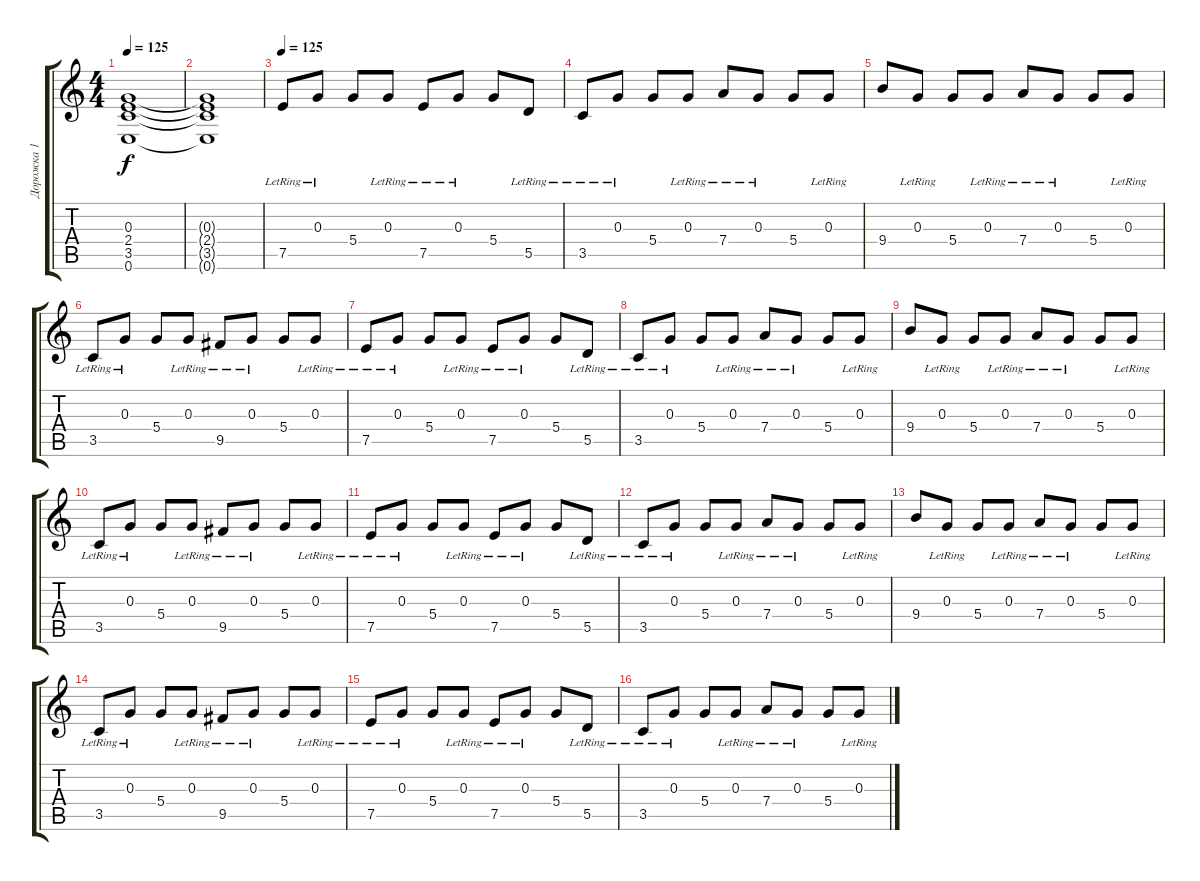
\track ("Дорожка 1" "Дорожка 1") {instrument acousticguitarsteel}
\staff {score tabs}
\tuning (E4 B3 G3 D3 A2 E2) {hide}
\ts (4 4)
\tempo 125
\clef g2
\ks c
(0.3 2.4 3.5 0.6).1{dy f} |
(0.3{t} 2.4{t} 3.5{t} 0.6{t}).1 |
\tempo 125
7.5{lr}.8 0.3{lr}.8 5.4.8 0.3{lr}.8 7.5{lr}.8 0.3{lr}.8 5.4.8 5.5{lr}.8 |
3.5{lr}.8 0.3{lr}.8 5.4.8 0.3{lr}.8 7.4{lr}.8 0.3{lr}.8 5.4.8 0.3{lr}.8 |
9.4.8 0.3{lr}.8 5.4.8 0.3{lr}.8 7.4{lr}.8 0.3{lr}.8 5.4.8 0.3{lr}.8 |
3.5{lr}.8 0.3{lr}.8 5.4.8 0.3{lr}.8 9.5{lr}.8 0.3{lr}.8 5.4.8 0.3{lr}.8 |
7.5{lr}.8 0.3{lr}.8 5.4.8 0.3{lr}.8 7.5{lr}.8 0.3{lr}.8 5.4.8 5.5{lr}.8 |
3.5{lr}.8 0.3{lr}.8 5.4.8 0.3{lr}.8 7.4{lr}.8 0.3{lr}.8 5.4.8 0.3{lr}.8 |
9.4.8 0.3{lr}.8 5.4.8 0.3{lr}.8 7.4{lr}.8 0.3{lr}.8 5.4.8 0.3{lr}.8 |
3.5{lr}.8 0.3{lr}.8 5.4.8 0.3{lr}.8 9.5{lr}.8 0.3{lr}.8 5.4.8 0.3{lr}.8 |
7.5{lr}.8 0.3{lr}.8 5.4.8 0.3{lr}.8 7.5{lr}.8 0.3{lr}.8 5.4.8 5.5{lr}.8 |
3.5{lr}.8 0.3{lr}.8 5.4.8 0.3{lr}.8 7.4{lr}.8 0.3{lr}.8 5.4.8 0.3{lr}.8 |
9.4.8 0.3{lr}.8 5.4.8 0.3{lr}.8 7.4{lr}.8 0.3{lr}.8 5.4.8 0.3{lr}.8 |
3.5{lr}.8 0.3{lr}.8 5.4.8 0.3{lr}.8 9.5{lr}.8 0.3{lr}.8 5.4.8 0.3{lr}.8 |
7.5{lr}.8 0.3{lr}.8 5.4.8 0.3{lr}.8 7.5{lr}.8 0.3{lr}.8 5.4.8 5.5{lr}.8 |
3.5{lr}.8 0.3{lr}.8 5.4.8 0.3{lr}.8 7.4{lr}.8 0.3{lr}.8 5.4.8 0.3{lr}.8
